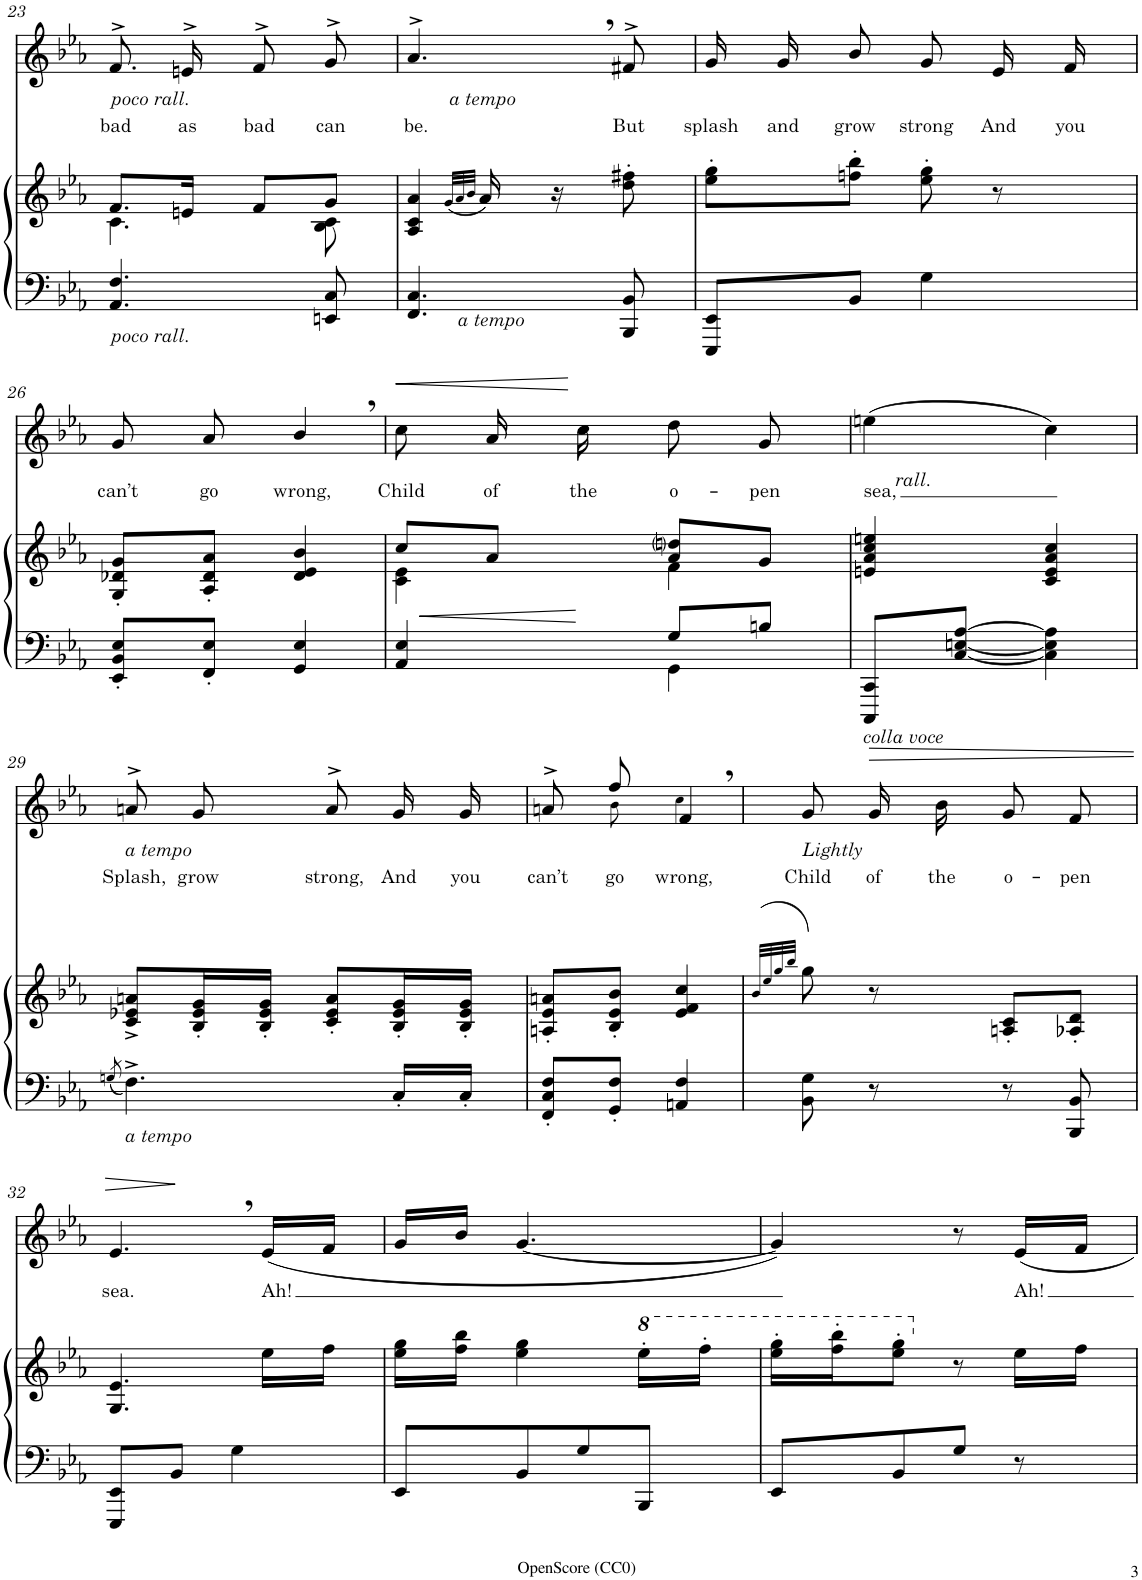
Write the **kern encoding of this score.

**kern	**kern	**dynam	**kern	**text	**dynam
*part2	*part2	*part2	*part1	*part1	*part1
*staff3	*staff2	*staff2/3	*staff1	*staff1	*staff1
*I"Piano	*	*	*I"Voice	*	*
*I'Pno	*	*	*	*	*
!!LO:PB:g=z
*clefF4	*clefG2	*	*clefG2	*	*
*k[b-e-a-]	*k[b-e-a-]	*	*k[b-e-a-]	*	*
*M2/4	*M2/4	*	*M2/4	*	*
=23	=23	=23	=23	=23	=23
*	*^	*	*	*	*
!	!	!	!	!LO:TX:b:i:t=poco rall.	!	!
!LO:TX:b:i:t=poco rall.	!	!	!	!	!	!
!	!	!	!	!	!LO:LY:b	!
4.AA-/ 4.F/	8.f/L	4.c\	.	8.f^>/	bad	.
!	!	!	!	!	!LO:LY:b	!
.	16en/Jk	.	.	16en^>/	as	.
!	!	!	!	!	!LO:LY:b	!
.	8f/L	.	.	8f^>/	bad	.
!	!	!	!	!	!LO:LY:b	!
8EEn/ 8C/	8g/J	8B-\ 8c\	.	8g^>/	can	.
=24	=24	=24	=24	=24	=24	=24
!	!	!	!	!LO:TX:b:i:t=a tempo	!	!
!LO:TX:b:i:t=a tempo	!	!	!	!	!	!
!	!	!	!	!	!LO:LY:b	!
*	*v	*v	*	*	*	*
4.FF/ 4.C/	4A-/ 4c/ 4a-/	.	4.a-^>,/	be.	.
.	(32qg/LLL	.	.	.	.
.	32qa-/	.	.	.	.
.	32qb-/JJJ	.	.	.	.
.	16a-/)	.	.	.	.
.	16r	.	.	.	.
!	!	!	!	!LO:LY:b	!
8BBB-/ 8BB-/	8dd\' 8ff#X\'	.	8f#X^>/	But	.
=25	=25	=25	=25	=25	=25
!	!	!	!	!LO:LY:b	!
8EEE-/ 8EE-/L	8ee-\' 8gg\'L	.	16g/	splash	.
!	!	!	!	!LO:LY:b	!
.	.	.	16g/	and	.
!	!	!	!	!LO:LY:b	!
8BB-/J	8ffn\' 8bb-\'J	.	8b-/	grow	.
!	!	!	!	!LO:LY:b	!
4G\	8ee-\' 8gg\'	.	8g/	strong	.
!	!	!	!	!LO:LY:b	!
.	8r	.	16e-/	And	.
!	!	!	!	!LO:LY:b	!
.	.	.	16f/	you	.
!!LO:LB:g=z
=26	=26	=26	=26	=26	=26
!	!	!	!	!LO:LY:b	!
8EE-/' 8BB-/' 8E-/'L	8G/' 8d-X/' 8g/'L	.	8g/	can’t	.
!	!	!	!	!LO:LY:b	!
8FF/' 8E-/'J	8A-/' 8d-/' 8a-/'J	.	8a-/	go	.
!	!	!LO:HP:b	!	!LO:LY:b	!
4GG/ 4E-/	4d-/ 4e-/ 4b-/	<	4b-,/	wrong,	.
=27	=27	=27	=27	=27	=27
*^	*^	*	*	*	*
!	!	!	!	!	!	!LO:LY:b	!LO:HP:b
4AA-/ 4E-/	4ryy	8cc/L	4c\ 4e-\	.	8cc\	Child	<
!	!	!	!	!	!	!LO:LY:b	!
.	.	8a-/J	.	.	16a-/	of	.
!	!	!	!	!	!	!LO:LY:b	!
.	.	.	.	.	16cc\	the	[
!	!	!	!	!	!	!LO:LY:b	!
8G/L	4GG\	8a-/ 8ddni/L	4f\	[	8dd\	o-	.
!	!	!	!	!	!	!LO:LY:b	!
8Bn/J	.	8g/J	.	.	8g/	-pen	.
*v	*v	*	*	*	*	*	*
*	*v	*v	*	*	*	*
=28	=28	=28	=28	=28	=28
!	!	!	!LO:TX:b:i:t=rall.	!	!
!LO:TX:b:i:t=colla voce	!	!	!	!	!
!	!	!	!	!LO:LY:b	!
8CCC/ 8CC/L	4en/ 4a-/ 4cc/ 4een/	.	(4een\	sea,	.
[8C/ [8En/ [8A-/J	.	.	.	.	.
4C\] 4E\] 4A-\]	4c/ 4e/ 4a-/ 4cc/	.	4cc\)	.	.
!!LO:LB:g=z
=29	=29	=29	=29	=29	=29
8qGn/	.	.	.	.	.
!	!	!	!LO:TX:b:i:t=a tempo	!	!
!LO:TX:b:i:t=a tempo	!	!	!	!	!
!	!	!	!	!LO:LY:b	!
4.F^\	8c/^ 8e-X/^ 8an/^L	.	8an^>/	Splash,	.
!	!	!	!	!LO:LY:b	!
.	16B-/' 16e-/' 16g/'L	.	8g/	grow	.
.	16B-/' 16e-/' 16g/'JJ	.	.	.	.
!	!	!	!	!LO:LY:b	!
.	8c/' 8e-/' 8a/'L	.	8a^>/	strong,	.
!	!	!	!	!LO:LY:b	!
16C'/LL	16B-/' 16e-/' 16g/'L	.	16g/	And	.
!	!	!	!	!LO:LY:b	!
16C'/JJ	16B-/' 16e-/' 16g/'JJ	.	16g/	you	.
=30	=30	=30	=30	=30	=30
!	!	!	!	!LO:LY:b	!
*	*	*	*^	*	*
8FF/' 8C/' 8F/'L	8An/' 8e-/' 8an/'L	.	8an^>/	8ryy	can’t	.
!	!	!	!	!	!LO:LY:b	!
8GG/' 8F/'J	8B-/' 8e-/' 8b-/'J	.	8ff/	8b-\	go	.
!	!	!	!	!	!LO:LY:b	!
4AAn/ 4F/	4e-/ 4f/ 4cc/	.	4f,/	4cc\	wrong,	.
*	*	*	*v	*v	*	*
=31	=31	=31	=31	=31	=31
.	(>32qb-/LLL	.	.	.	.
.	32qee-/	.	.	.	.
.	32qgg/	.	.	.	.
.	32qbb-/JJJ	.	.	.	.
!	!	!	!LO:TX:b:i:t=Lightly	!	!
!	!	!	!	!LO:LY:b	!
8BB-\ 8G\	8gg\)	.	8g/	Child	.
!	!	!	!	!LO:LY:b	!LO:HP:b
8r	8r	.	16g/	of	>
!	!	!	!	!LO:LY:b	!
.	.	.	16b-\	the	.
!	!	!	!	!LO:LY:b	!
8r	8An/' 8c/'L	.	8g/	o-	.
!	!	!	!	!LO:LY:b	!
8BBB-/ 8BB-/	8A-X/' 8d/'J	.	8f/	-pen	.
!!LO:LB:g=z
=32	=32	=32	=32	=32	=32
!	!	!	!	!LO:LY:b	!
8EEE-/ 8EE-/L	4.G/ 4.e-/	.	4.e-,/	sea.	.
8BB-/J	.	.	.	.	.
4G\	.	.	.	.	.
!	!	!	!	!LO:LY:b	!
.	16ee-\LL	.	(16e-/LL	Ah!	]
.	16ff\JJ	.	16f/JJ	.	.
=33	=33	=33	=33	=33	=33
8EE-/L	16ee-\ 16gg\LL	.	16g/LL	.	.
.	16ff\ 16bb-\JJ	.	16b-/JJ	.	.
8BB-/	4ee-\ 4gg\	.	[4.g/	.	.
8G/	.	.	.	.	.
*	*8va	*	*	*	*
8BBB-/J	16eee-'\LL	.	.	.	.
.	16fff'\JJ	.	.	.	.
=34	=34	=34	=34	=34	=34
8EE-/L	16eee-\' 16ggg\'LL	.	4g/])	.	.
.	16fff\' 16bbb-\'J	.	.	.	.
8BB-/	8eee-\' 8ggg\'J	.	.	.	.
*	*X8va	*	*	*	*
8G/J	8r	.	8r	.	.
!	!	!	!	!LO:LY:b	!
8r	16ee-\LL	.	16e-/LL	Ah!	.
.	16ff\JJ	.	16f/JJ	.	.
=	=	=	=	=	=
*-	*-	*-	*-	*-	*-
